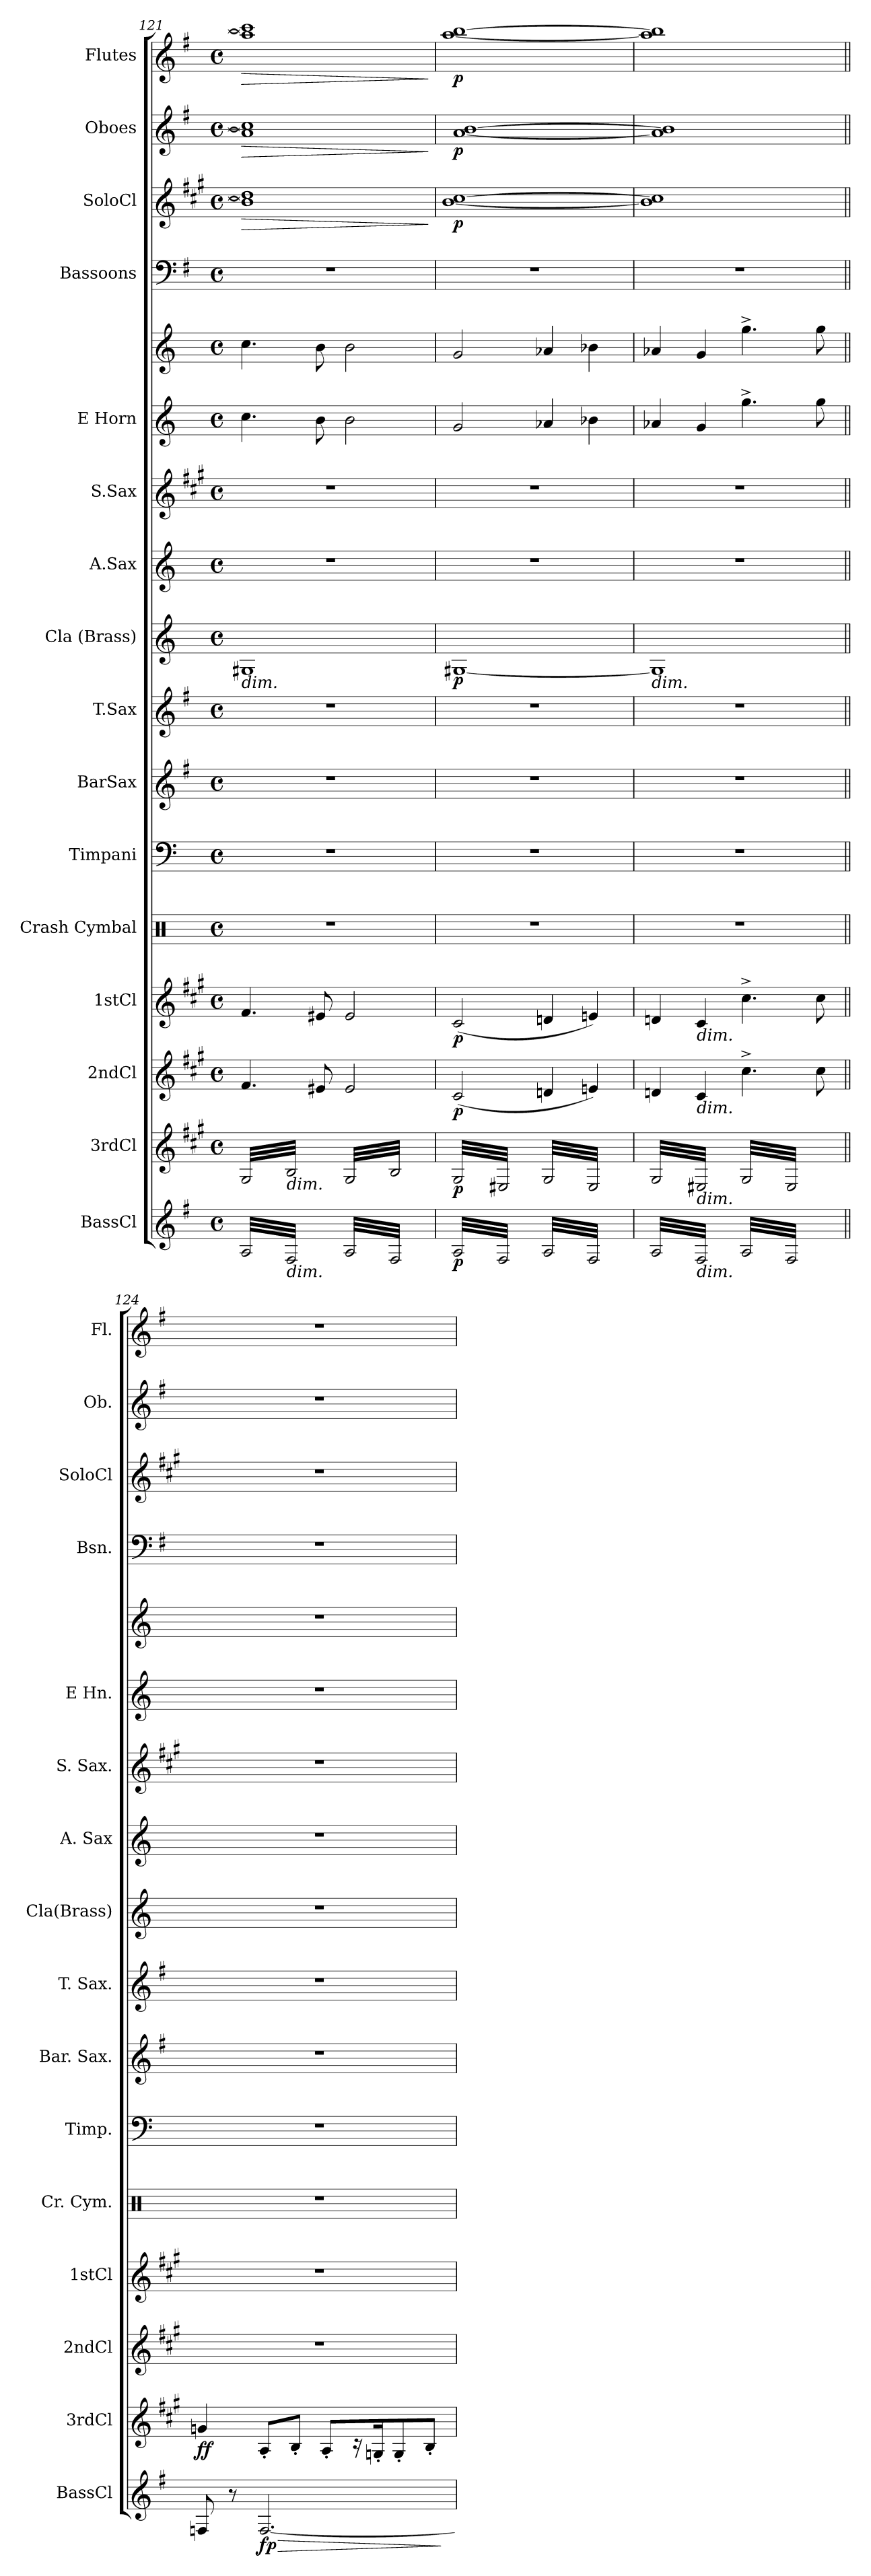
**kern	**dynam	**kern	**dynam	**kern	**dynam	**kern	**dynam	**kern	**kern	**kern	**kern	**kern	**dynam	**kern	**kern	**kern	**kern	**kern	**kern	**dynam	**kern	**dynam	**kern	**dynam
*part16	*part16	*part15	*part15	*part14	*part14	*part13	*part13	*part12	*part11	*part10	*part9	*part8	*part8	*part7	*part6	*part5	*part5	*part4	*part3	*part3	*part2	*part2	*part1	*part1
*staff17	*staff17	*staff16	*staff16	*staff15	*staff15	*staff14	*staff14	*staff13	*staff12	*staff11	*staff10	*staff9	*staff9	*staff8	*staff7	*staff6	*staff5	*staff4	*staff3	*staff3	*staff2	*staff2	*staff1	*staff1
*I"BassCl	*	*I"3rdCl	*	*I"2ndCl	*	*I"1stCl	*	*I"Crash Cymbal	*I"Timpani	*I"BarSax	*I"T.Sax	*I"Cla (Brass)	*	*I"A.Sax	*I"S.Sax	*I"E Horn	*	*I"Bassoons	*I"SoloCl	*	*I"Oboes	*	*I"Flutes	*
*I'BassCl	*	*I'3rdCl	*	*I'2ndCl	*	*I'1stCl	*	*I'Cr. Cym.	*I'Timp.	*I'Bar. Sax.	*I'T. Sax.	*I'Cla(Brass)	*	*I'A. Sax	*I'S. Sax.	*I'E Hn.	*	*I'Bsn.	*I'SoloCl	*	*I'Ob.	*	*I'Fl.	*
*clefG2	*	*clefG2	*	*clefG2	*	*clefG2	*	*clefX	*clefF4	*clefG2	*clefG2	*clefG2	*	*clefG2	*clefG2	*clefG2	*clefG2	*clefF4	*clefG2	*	*clefG2	*	*clefG2	*
*ITrd8c14	*	*ITrd1c2	*	*ITrd1c2	*	*ITrd1c2	*	*	*	*ITrd12c21	*ITrd8c14	*ITrd1c2	*	*ITrd5c9	*ITrd1c2	*ITrd5c8	*ITrd5c8	*	*ITrd1c2	*	*	*	*	*
*k[f#]	*	*k[f#]	*	*k[f#]	*	*k[f#]	*	*k[]	*k[]	*k[f#]	*k[f#]	*k[b-e-]	*	*k[b-e-a-]	*k[f#]	*k[f#c#g#d#]	*k[f#c#g#d#]	*k[f#]	*k[f#]	*	*k[f#]	*	*k[f#]	*
*M4/4	*	*M4/4	*	*M4/4	*	*M4/4	*	*M4/4	*M4/4	*M4/4	*M4/4	*M4/4	*	*M4/4	*M4/4	*M4/4	*M4/4	*M4/4	*M4/4	*	*M4/4	*	*M4/4	*
*met(c)	*	*met(c)	*	*met(c)	*	*met(c)	*	*met(c)	*met(c)	*met(c)	*met(c)	*met(c)	*	*met(c)	*met(c)	*met(c)	*met(c)	*met(c)	*met(c)	*	*met(c)	*	*met(c)	*
=121	=121	=121	=121	=121	=121	=121	=121	=121	=121	=121	=121	=121	=121	=121	=121	=121	=121	=121	=121	=121	=121	=121	=121	=121
!	!	!	!	!	!	!	!	!	!	!	!	!LO:TX:b:i:t=dim.	!	!	!	!	!	!	!	!	!	!	!	!
!	!	!	!	!	!	!	!	!	!	!	!	!	!	!	!	!	!	!	!	!LO:HP:b	!	!LO:HP:b	!	!LO:HP:b
*	*	*	*	*	*	*	*	*	*	*	*	*	*	*	*	*	*	*	*^	*	*^	*	*^	*
*tremolo	*	*	*	*	*	*	*	*	*	*	*	*	*	*	*	*	*	*	*	*	*	*	*	*	*	*	*
*	*	*tremolo	*	*	*	*	*	*	*	*	*	*	*	*	*	*	*	*	*	*	*	*	*	*	*	*	*
(<32AA/LLL	.	(<32F#/LLL	.	4.e/	.	4.e/	.	1r	1r	1r	1r	1F#X	.	1r	1r	4.e\	4.e\	1r	1cc]	1a]	>	1cc]	1a]	>	1ccc]	1aa]	>
32FF#/	.	32A/	.	.	.	.	.	.	.	.	.	.	.	.	.	.	.	.	.	.	.	.	.	.	.	.	.
32AA/	.	32F#/	.	.	.	.	.	.	.	.	.	.	.	.	.	.	.	.	.	.	.	.	.	.	.	.	.
32FF#/	.	32A/	.	.	.	.	.	.	.	.	.	.	.	.	.	.	.	.	.	.	.	.	.	.	.	.	.
32AA/	.	32F#/	.	.	.	.	.	.	.	.	.	.	.	.	.	.	.	.	.	.	.	.	.	.	.	.	.
32FF#/	.	32A/	.	.	.	.	.	.	.	.	.	.	.	.	.	.	.	.	.	.	.	.	.	.	.	.	.
32AA/	.	32F#/	.	.	.	.	.	.	.	.	.	.	.	.	.	.	.	.	.	.	.	.	.	.	.	.	.
32FF#/	.	32A/	.	.	.	.	.	.	.	.	.	.	.	.	.	.	.	.	.	.	.	.	.	.	.	.	.
!	!	!LO:TX:b:i:t=dim.	!	!	!	!	!	!	!	!	!	!	!	!	!	!	!	!	!	!	!	!	!	!	!	!	!
!LO:TX:b:i:t=dim.	!	!	!	!	!	!	!	!	!	!	!	!	!	!	!	!	!	!	!	!	!	!	!	!	!	!	!
32AA/	.	32F#/	.	.	.	.	.	.	.	.	.	.	.	.	.	.	.	.	.	.	.	.	.	.	.	.	.
32FF#/	.	32A/	.	.	.	.	.	.	.	.	.	.	.	.	.	.	.	.	.	.	.	.	.	.	.	.	.
32AA/	.	32F#/	.	.	.	.	.	.	.	.	.	.	.	.	.	.	.	.	.	.	.	.	.	.	.	.	.
32FF#/	.	32A/	.	.	.	.	.	.	.	.	.	.	.	.	.	.	.	.	.	.	.	.	.	.	.	.	.
32AA/	.	32F#/	.	8d#X/	.	8d#X/	.	.	.	.	.	.	.	.	.	8d#\	8d#\	.	.	.	.	.	.	.	.	.	.
32FF#/	.	32A/	.	.	.	.	.	.	.	.	.	.	.	.	.	.	.	.	.	.	.	.	.	.	.	.	.
32AA/	.	32F#/	.	.	.	.	.	.	.	.	.	.	.	.	.	.	.	.	.	.	.	.	.	.	.	.	.
32FF#/JJJ	.	32A/JJJ	.	.	.	.	.	.	.	.	.	.	.	.	.	.	.	.	.	.	.	.	.	.	.	.	.
32AA/LLL	.	32F#/LLL	.	2d#/	.	2d#/	.	.	.	.	.	.	.	.	.	2d#\	2d#\	.	.	.	.	.	.	.	.	.	.
32FF#/)	.	32A/)	.	.	.	.	.	.	.	.	.	.	.	.	.	.	.	.	.	.	.	.	.	.	.	.	.
32AA/	.	32F#/	.	.	.	.	.	.	.	.	.	.	.	.	.	.	.	.	.	.	.	.	.	.	.	.	.
32FF#/)	.	32A/)	.	.	.	.	.	.	.	.	.	.	.	.	.	.	.	.	.	.	.	.	.	.	.	.	.
32AA/	.	32F#/	.	.	.	.	.	.	.	.	.	.	.	.	.	.	.	.	.	.	.	.	.	.	.	.	.
32FF#/)	.	32A/)	.	.	.	.	.	.	.	.	.	.	.	.	.	.	.	.	.	.	.	.	.	.	.	.	.
32AA/	.	32F#/	.	.	.	.	.	.	.	.	.	.	.	.	.	.	.	.	.	.	.	.	.	.	.	.	.
32FF#/)	.	32A/)	.	.	.	.	.	.	.	.	.	.	.	.	.	.	.	.	.	.	.	.	.	.	.	.	.
32AA/	.	32F#/	.	.	.	.	.	.	.	.	.	.	.	.	.	.	.	.	.	.	.	.	.	.	.	.	.
32FF#/)	.	32A/)	.	.	.	.	.	.	.	.	.	.	.	.	.	.	.	.	.	.	.	.	.	.	.	.	.
32AA/	.	32F#/	.	.	.	.	.	.	.	.	.	.	.	.	.	.	.	.	.	.	.	.	.	.	.	.	.
32FF#/)	.	32A/)	.	.	.	.	.	.	.	.	.	.	.	.	.	.	.	.	.	.	.	.	.	.	.	.	.
32AA/	.	32F#/	.	.	.	.	.	.	.	.	.	.	.	.	.	.	.	.	.	.	.	.	.	.	.	.	.
32FF#/)	.	32A/)	.	.	.	.	.	.	.	.	.	.	.	.	.	.	.	.	.	.	.	.	.	.	.	.	.
32AA/	.	32F#/	.	.	.	.	.	.	.	.	.	.	.	.	.	.	.	.	.	.	.	.	.	.	.	.	.
32FF#/)JJJ	.	32A/)JJJ	.	.	.	.	.	.	.	.	.	.	.	.	.	.	.	.	.	.	.	.	.	.	.	.	.
*	*	*	*	*	*	*	*	*	*	*	*	*	*	*	*	*	*	*	*v	*v	*	*	*	*	*v	*v	*
*	*	*	*	*	*	*	*	*	*	*	*	*	*	*	*	*	*	*	*	*	*v	*v	*	*	*
.	.	.	.	.	.	.	.	.	.	.	.	.	.	.	.	.	.	.	.	]	.	]	.	]
=122	=122	=122	=122	=122	=122	=122	=122	=122	=122	=122	=122	=122	=122	=122	=122	=122	=122	=122	=122	=122	=122	=122	=122	=122
!	!LO:DY:b	!	!LO:DY:b	!	!LO:DY:b	!	!LO:DY:b	!	!	!	!	!	!LO:DY:b	!	!	!	!	!	!	!LO:DY:b	!	!LO:DY:b	!	!LO:DY:b
(<32AA/LLL	p	(<32F#/LLL	p	(<2B/	p	(<2B/	p	1r	1r	1r	1r	[1F#X	p	1r	1r	2B/	2B/	1r	[1a [1b	p	[1a [1b	p	[1aa [1bb	p
32FF#/	.	32D#X/	.	.	.	.	.	.	.	.	.	.	.	.	.	.	.	.	.	.	.	.	.	.
32AA/	.	32F#/	.	.	.	.	.	.	.	.	.	.	.	.	.	.	.	.	.	.	.	.	.	.
32FF#/	.	32D#X/	.	.	.	.	.	.	.	.	.	.	.	.	.	.	.	.	.	.	.	.	.	.
32AA/	.	32F#/	.	.	.	.	.	.	.	.	.	.	.	.	.	.	.	.	.	.	.	.	.	.
32FF#/	.	32D#X/	.	.	.	.	.	.	.	.	.	.	.	.	.	.	.	.	.	.	.	.	.	.
32AA/	.	32F#/	.	.	.	.	.	.	.	.	.	.	.	.	.	.	.	.	.	.	.	.	.	.
32FF#/	.	32D#X/	.	.	.	.	.	.	.	.	.	.	.	.	.	.	.	.	.	.	.	.	.	.
32AA/	.	32F#/	.	.	.	.	.	.	.	.	.	.	.	.	.	.	.	.	.	.	.	.	.	.
32FF#/	.	32D#X/	.	.	.	.	.	.	.	.	.	.	.	.	.	.	.	.	.	.	.	.	.	.
32AA/	.	32F#/	.	.	.	.	.	.	.	.	.	.	.	.	.	.	.	.	.	.	.	.	.	.
32FF#/	.	32D#X/	.	.	.	.	.	.	.	.	.	.	.	.	.	.	.	.	.	.	.	.	.	.
32AA/	.	32F#/	.	.	.	.	.	.	.	.	.	.	.	.	.	.	.	.	.	.	.	.	.	.
32FF#/	.	32D#X/	.	.	.	.	.	.	.	.	.	.	.	.	.	.	.	.	.	.	.	.	.	.
32AA/	.	32F#/	.	.	.	.	.	.	.	.	.	.	.	.	.	.	.	.	.	.	.	.	.	.
32FF#/JJJ	.	32D#X/JJJ	.	.	.	.	.	.	.	.	.	.	.	.	.	.	.	.	.	.	.	.	.	.
32AA/LLL	.	32F#/LLL	.	4cn/	.	4cn/	.	.	.	.	.	.	.	.	.	4cn/	4cn/	.	.	.	.	.	.	.
32FF#/)	.	32D#/)	.	.	.	.	.	.	.	.	.	.	.	.	.	.	.	.	.	.	.	.	.	.
32AA/	.	32F#/	.	.	.	.	.	.	.	.	.	.	.	.	.	.	.	.	.	.	.	.	.	.
32FF#/)	.	32D#/)	.	.	.	.	.	.	.	.	.	.	.	.	.	.	.	.	.	.	.	.	.	.
32AA/	.	32F#/	.	.	.	.	.	.	.	.	.	.	.	.	.	.	.	.	.	.	.	.	.	.
32FF#/)	.	32D#/)	.	.	.	.	.	.	.	.	.	.	.	.	.	.	.	.	.	.	.	.	.	.
32AA/	.	32F#/	.	.	.	.	.	.	.	.	.	.	.	.	.	.	.	.	.	.	.	.	.	.
32FF#/)	.	32D#/)	.	.	.	.	.	.	.	.	.	.	.	.	.	.	.	.	.	.	.	.	.	.
32AA/	.	32F#/	.	4dn/)	.	4dn/)	.	.	.	.	.	.	.	.	.	4dn\	4dn\	.	.	.	.	.	.	.
32FF#/)	.	32D#/)	.	.	.	.	.	.	.	.	.	.	.	.	.	.	.	.	.	.	.	.	.	.
32AA/	.	32F#/	.	.	.	.	.	.	.	.	.	.	.	.	.	.	.	.	.	.	.	.	.	.
32FF#/)	.	32D#/)	.	.	.	.	.	.	.	.	.	.	.	.	.	.	.	.	.	.	.	.	.	.
32AA/	.	32F#/	.	.	.	.	.	.	.	.	.	.	.	.	.	.	.	.	.	.	.	.	.	.
32FF#/)	.	32D#/)	.	.	.	.	.	.	.	.	.	.	.	.	.	.	.	.	.	.	.	.	.	.
32AA/	.	32F#/	.	.	.	.	.	.	.	.	.	.	.	.	.	.	.	.	.	.	.	.	.	.
32FF#/)JJJ	.	32D#/)JJJ	.	.	.	.	.	.	.	.	.	.	.	.	.	.	.	.	.	.	.	.	.	.
=123	=123	=123	=123	=123	=123	=123	=123	=123	=123	=123	=123	=123	=123	=123	=123	=123	=123	=123	=123	=123	=123	=123	=123	=123
!	!	!	!	!	!	!	!	!	!	!	!	!LO:TX:b:i:t=dim.	!	!	!	!	!	!	!	!	!	!	!	!
(<32AA/LLL	.	(<32F#/LLL	.	4cn/	.	4cn/	.	1r	1r	1r	1r	1F#]	.	1r	1r	4cn/	4cn/	1r	1a] 1b]	.	1a] 1b]	.	1aa] 1bb]	.
32FF#/	.	32D#X/	.	.	.	.	.	.	.	.	.	.	.	.	.	.	.	.	.	.	.	.	.	.
32AA/	.	32F#/	.	.	.	.	.	.	.	.	.	.	.	.	.	.	.	.	.	.	.	.	.	.
32FF#/	.	32D#X/	.	.	.	.	.	.	.	.	.	.	.	.	.	.	.	.	.	.	.	.	.	.
32AA/	.	32F#/	.	.	.	.	.	.	.	.	.	.	.	.	.	.	.	.	.	.	.	.	.	.
32FF#/	.	32D#X/	.	.	.	.	.	.	.	.	.	.	.	.	.	.	.	.	.	.	.	.	.	.
32AA/	.	32F#/	.	.	.	.	.	.	.	.	.	.	.	.	.	.	.	.	.	.	.	.	.	.
32FF#/	.	32D#X/	.	.	.	.	.	.	.	.	.	.	.	.	.	.	.	.	.	.	.	.	.	.
!	!	!	!	!	!	!LO:TX:b:i:t=dim.	!	!	!	!	!	!	!	!	!	!	!	!	!	!	!	!	!	!
!	!	!	!	!LO:TX:b:i:t=dim.	!	!	!	!	!	!	!	!	!	!	!	!	!	!	!	!	!	!	!	!
!	!	!LO:TX:b:i:t=dim.	!	!	!	!	!	!	!	!	!	!	!	!	!	!	!	!	!	!	!	!	!	!
!LO:TX:b:i:t=dim.	!	!	!	!	!	!	!	!	!	!	!	!	!	!	!	!	!	!	!	!	!	!	!	!
32AA/	.	32F#/	.	4B/	.	4B/	.	.	.	.	.	.	.	.	.	4B/	4B/	.	.	.	.	.	.	.
32FF#/	.	32D#X/	.	.	.	.	.	.	.	.	.	.	.	.	.	.	.	.	.	.	.	.	.	.
32AA/	.	32F#/	.	.	.	.	.	.	.	.	.	.	.	.	.	.	.	.	.	.	.	.	.	.
32FF#/	.	32D#X/	.	.	.	.	.	.	.	.	.	.	.	.	.	.	.	.	.	.	.	.	.	.
32AA/	.	32F#/	.	.	.	.	.	.	.	.	.	.	.	.	.	.	.	.	.	.	.	.	.	.
32FF#/	.	32D#X/	.	.	.	.	.	.	.	.	.	.	.	.	.	.	.	.	.	.	.	.	.	.
32AA/	.	32F#/	.	.	.	.	.	.	.	.	.	.	.	.	.	.	.	.	.	.	.	.	.	.
32FF#/JJJ	.	32D#X/JJJ	.	.	.	.	.	.	.	.	.	.	.	.	.	.	.	.	.	.	.	.	.	.
32AA/LLL	.	32F#/LLL	.	4.b^\	.	4.b^\	.	.	.	.	.	.	.	.	.	4.b^\	4.b^\	.	.	.	.	.	.	.
32FF#/)	.	32D#/)	.	.	.	.	.	.	.	.	.	.	.	.	.	.	.	.	.	.	.	.	.	.
32AA/	.	32F#/	.	.	.	.	.	.	.	.	.	.	.	.	.	.	.	.	.	.	.	.	.	.
32FF#/)	.	32D#/)	.	.	.	.	.	.	.	.	.	.	.	.	.	.	.	.	.	.	.	.	.	.
32AA/	.	32F#/	.	.	.	.	.	.	.	.	.	.	.	.	.	.	.	.	.	.	.	.	.	.
32FF#/)	.	32D#/)	.	.	.	.	.	.	.	.	.	.	.	.	.	.	.	.	.	.	.	.	.	.
32AA/	.	32F#/	.	.	.	.	.	.	.	.	.	.	.	.	.	.	.	.	.	.	.	.	.	.
32FF#/)	.	32D#/)	.	.	.	.	.	.	.	.	.	.	.	.	.	.	.	.	.	.	.	.	.	.
32AA/	.	32F#/	.	.	.	.	.	.	.	.	.	.	.	.	.	.	.	.	.	.	.	.	.	.
32FF#/)	.	32D#/)	.	.	.	.	.	.	.	.	.	.	.	.	.	.	.	.	.	.	.	.	.	.
32AA/	.	32F#/	.	.	.	.	.	.	.	.	.	.	.	.	.	.	.	.	.	.	.	.	.	.
32FF#/)	.	32D#/)	.	.	.	.	.	.	.	.	.	.	.	.	.	.	.	.	.	.	.	.	.	.
32AA/	.	32F#/	.	8b\	.	8b\	.	.	.	.	.	.	.	.	.	8b\	8b\	.	.	.	.	.	.	.
32FF#/)	.	32D#/)	.	.	.	.	.	.	.	.	.	.	.	.	.	.	.	.	.	.	.	.	.	.
32AA/	.	32F#/	.	.	.	.	.	.	.	.	.	.	.	.	.	.	.	.	.	.	.	.	.	.
32FF#/)JJJ	.	32D#/)JJJ	.	.	.	.	.	.	.	.	.	.	.	.	.	.	.	.	.	.	.	.	.	.
*	*	*Xtremolo	*	*	*	*	*	*	*	*	*	*	*	*	*	*	*	*	*	*	*	*	*	*
*Xtremolo	*	*	*	*	*	*	*	*	*	*	*	*	*	*	*	*	*	*	*	*	*	*	*	*
=124||	=124||	=124||	=124||	=124||	=124||	=124||	=124||	=124||	=124||	=124||	=124||	=124||	=124||	=124||	=124||	=124||	=124||	=124||	=124||	=124||	=124||	=124||	=124||	=124||
!	!	!	!LO:DY:b	!	!	!	!	!	!	!	!	!	!	!	!	!	!	!	!	!	!	!	!	!
8FFn/	.	4fn/	ff	1r	.	1r	.	1r	1r	1r	1r	1r	.	1r	1r	1r	1r	1r	1r	.	1r	.	1r	.
.	.	.	.	.	.	.	.	.	.	.	.	.	.	.	.	.	.	.	.	.	.	.	.	.
.	.	.	.	.	.	.	.	.	.	.	.	.	.	.	.	.	.	.	.	.	.	.	.	.
.	.	.	.	.	.	.	.	.	.	.	.	.	.	.	.	.	.	.	.	.	.	.	.	.
8r	.	.	.	.	.	.	.	.	.	.	.	.	.	.	.	.	.	.	.	.	.	.	.	.
.	.	.	.	.	.	.	.	.	.	.	.	.	.	.	.	.	.	.	.	.	.	.	.	.
.	.	.	.	.	.	.	.	.	.	.	.	.	.	.	.	.	.	.	.	.	.	.	.	.
.	.	.	.	.	.	.	.	.	.	.	.	.	.	.	.	.	.	.	.	.	.	.	.	.
!	!LO:HP:b	!	!	!	!	!	!	!	!	!	!	!	!	!	!	!	!	!	!	!	!	!	!	!
!	!LO:DY:n=1:b	!	!	!	!	!	!	!	!	!	!	!	!	!	!	!	!	!	!	!	!	!	!	!
[2.FF/	> fp	8G'/L	.	.	.	.	.	.	.	.	.	.	.	.	.	.	.	.	.	.	.	.	.	.
.	.	8A'/J	.	.	.	.	.	.	.	.	.	.	.	.	.	.	.	.	.	.	.	.	.	.
.	.	8G'/L	.	.	.	.	.	.	.	.	.	.	.	.	.	.	.	.	.	.	.	.	.	.
.	.	16r	.	.	.	.	.	.	.	.	.	.	.	.	.	.	.	.	.	.	.	.	.	.
.	.	16Fn'/K	.	.	.	.	.	.	.	.	.	.	.	.	.	.	.	.	.	.	.	.	.	.
.	.	8F'/	.	.	.	.	.	.	.	.	.	.	.	.	.	.	.	.	.	.	.	.	.	.
.	.	8A'/J	.	.	.	.	.	.	.	.	.	.	.	.	.	.	.	.	.	.	.	.	.	.
.	]	.	.	.	.	.	.	.	.	.	.	.	.	.	.	.	.	.	.	.	.	.	.	.
=	=	=	=	=	=	=	=	=	=	=	=	=	=	=	=	=	=	=	=	=	=	=	=	=
*-	*-	*-	*-	*-	*-	*-	*-	*-	*-	*-	*-	*-	*-	*-	*-	*-	*-	*-	*-	*-	*-	*-	*-	*-
